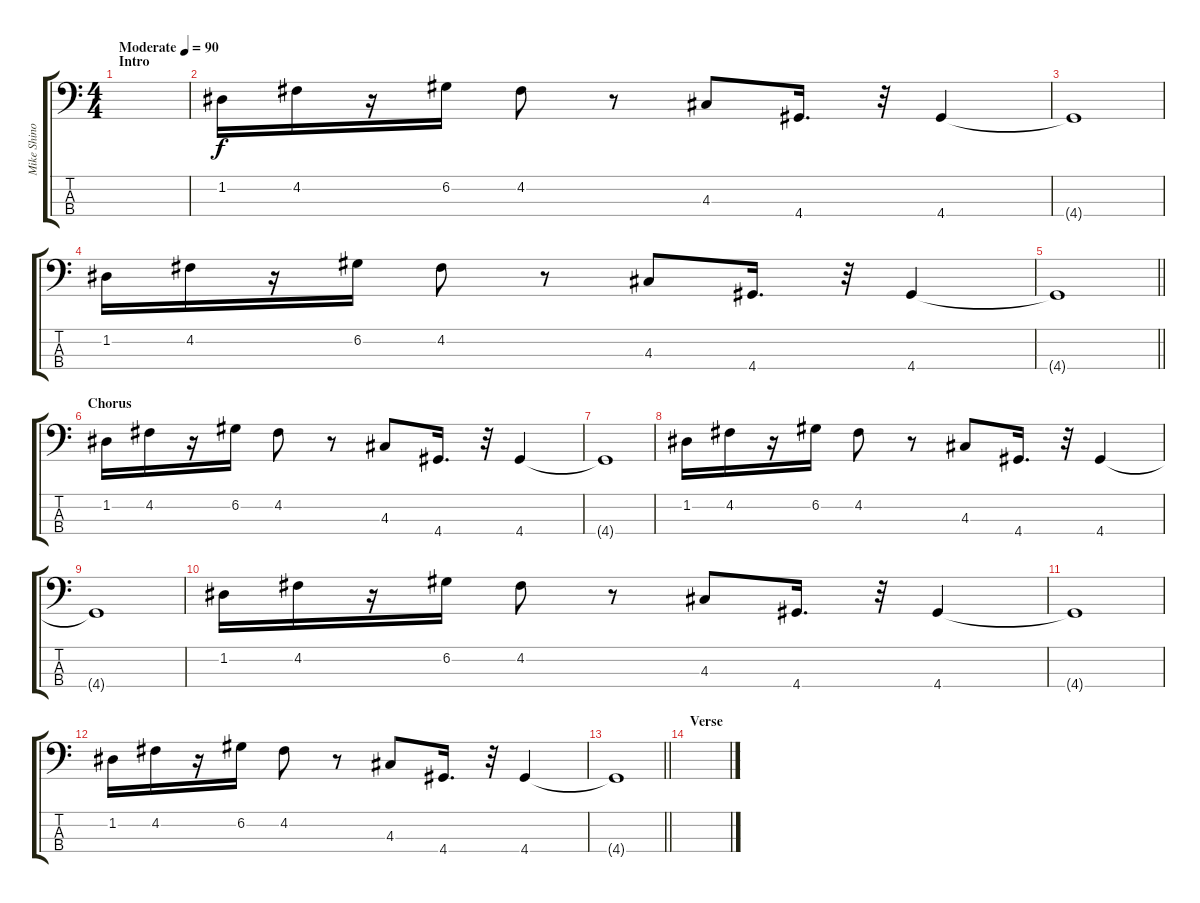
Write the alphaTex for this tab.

\track ("Mike Shinoda - Bass" "Mike Shino") {instrument electricbassfinger}
\staff {score tabs}
\tuning (G2 D2 A1 E1) {hide}
\ts (4 4)
\section ("" "Intro")
\tempo (90 "Moderate")
\clef f4
\ks c
|
1.2.16 4.2.16 r.16 6.2.16 4.2.8 r.8 4.3.8 4.4.16{d} r.32 4.4.4 |
4.4{t}.1 |
1.2.16 4.2.16 r.16 6.2.16 4.2.8 r.8 4.3.8 4.4.16{d} r.32 4.4.4 |
\barLineRight lightlight
4.4{t}.1 |
\section ("" "Chorus")
1.2.16 4.2.16 r.16 6.2.16 4.2.8 r.8 4.3.8 4.4.16{d} r.32 4.4.4 |
4.4{t}.1 |
1.2.16 4.2.16 r.16 6.2.16 4.2.8 r.8 4.3.8 4.4.16{d} r.32 4.4.4 |
4.4{t}.1 |
1.2.16 4.2.16 r.16 6.2.16 4.2.8 r.8 4.3.8 4.4.16{d} r.32 4.4.4 |
4.4{t}.1 |
1.2.16 4.2.16 r.16 6.2.16 4.2.8 r.8 4.3.8 4.4.16{d} r.32 4.4.4 |
\barLineRight lightlight
4.4{t}.1 |
\section ("" "Verse")
